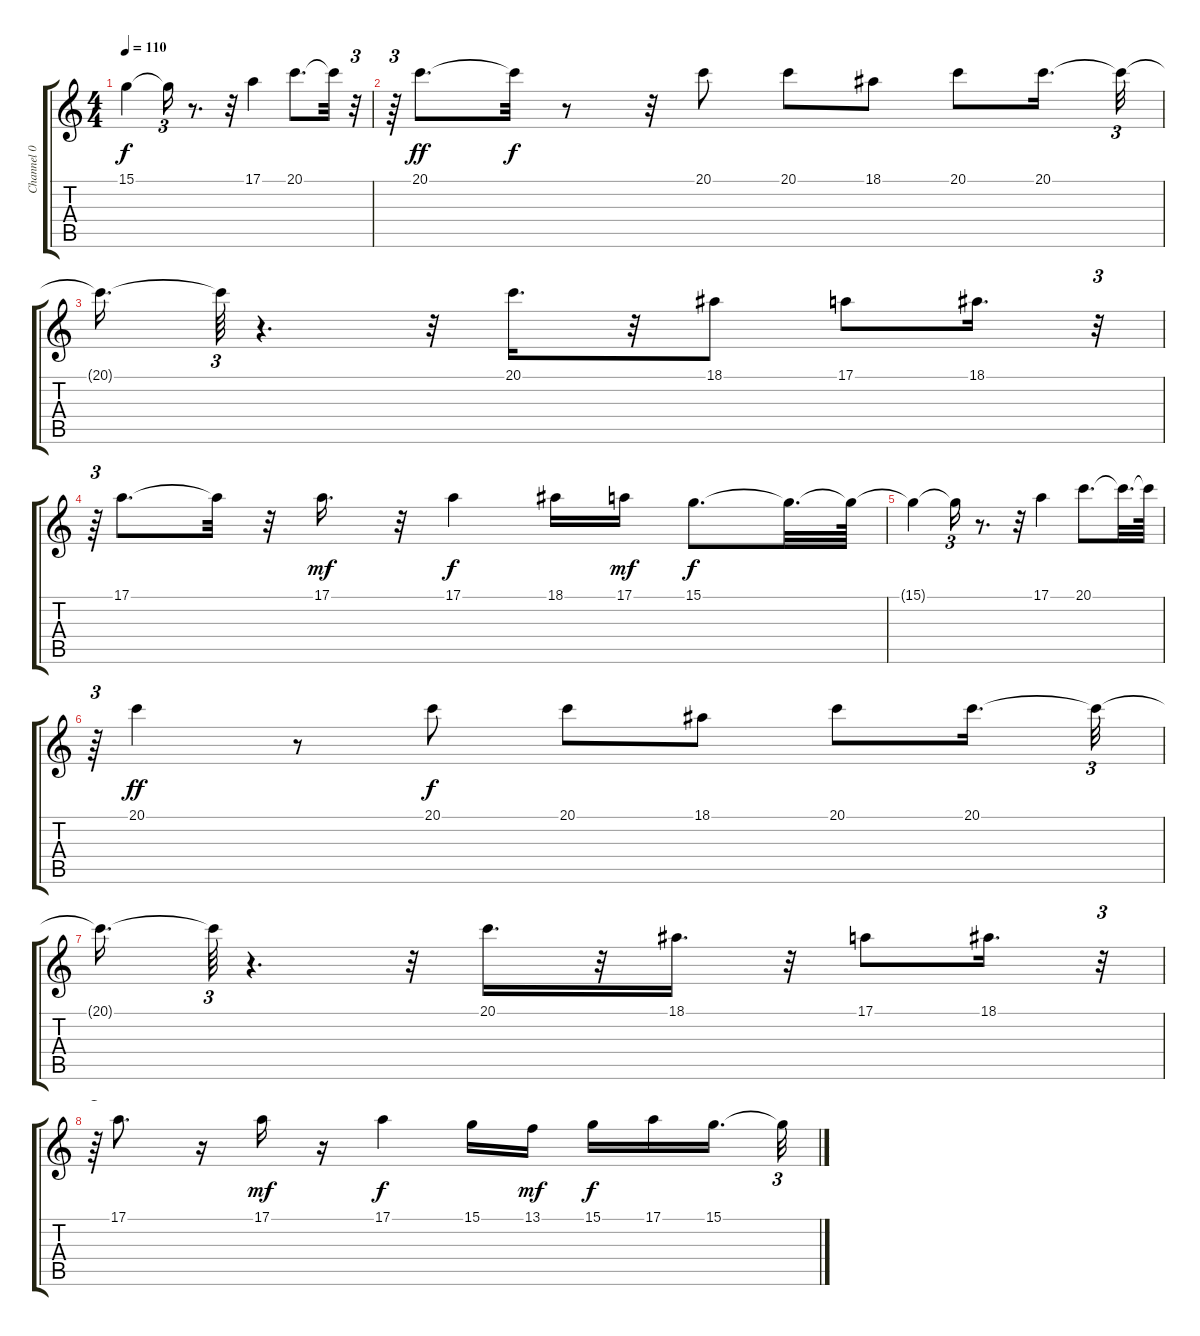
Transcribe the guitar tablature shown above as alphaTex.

\track ("Channel 0" "Channel 0") {instrument flute}
\staff {score tabs}
\tuning (E4 B3 G3 D3 A2 E2) {hide}
\ts (4 4)
\tempo 110
\clef g2
\ks c
15.1{t}.4{dy f} 15.1{t}.16{tu (3 2)} r.8{d} r.32 17.1.4 20.1.8{d} 20.1{t}.32 r.32{tu (3 2)} |
r.64{tu (3 2)} 20.1.8{d dy ff} 20.1{t}.32{dy f} r.8 r.32 20.1.8 20.1.8 18.1.8 20.1.8 20.1.16{d} 20.1{t}.32{tu (3 2)} |
20.1{t}.16{d} 20.1{t}.64{tu (3 2)} r.4{d} r.32 20.1.16{d} r.32 18.1.8 17.1.8 18.1.16{d} r.32{tu (3 2)} |
r.64{tu (3 2)} 17.1.8{d} 17.1{t}.32 r.32 17.1.16{d dy mf} r.32 17.1.4{dy f} 18.1.16 17.1.16{dy mf} 15.1.8{d dy f} 15.1{t}.32{d} 15.1{t}.64 |
15.1{t}.4 15.1{t}.16{tu (3 2)} r.8{d} r.32 17.1.4 20.1.8{d} 20.1{t}.32{d} 20.1{t}.64 |
r.64{tu (3 2)} 20.1.4{dy ff} r.8 20.1.8{dy f} 20.1.8 18.1.8 20.1.8 20.1.16{d} 20.1{t}.32{tu (3 2)} |
20.1{t}.16{d} 20.1{t}.64{tu (3 2)} r.4{d} r.32 20.1.16{d} r.32 18.1.16{d} r.32 17.1.8 18.1.16{d} r.32{tu (3 2)} |
r.64{tu (3 2)} 17.1.8{d} r.16 17.1.16{dy mf} r.16 17.1.4{dy f} 15.1.16 13.1.16{dy mf} 15.1.16{dy f} 17.1.16 15.1.16{d beam splitsecondary} 15.1{t}.32{tu (3 2)}
